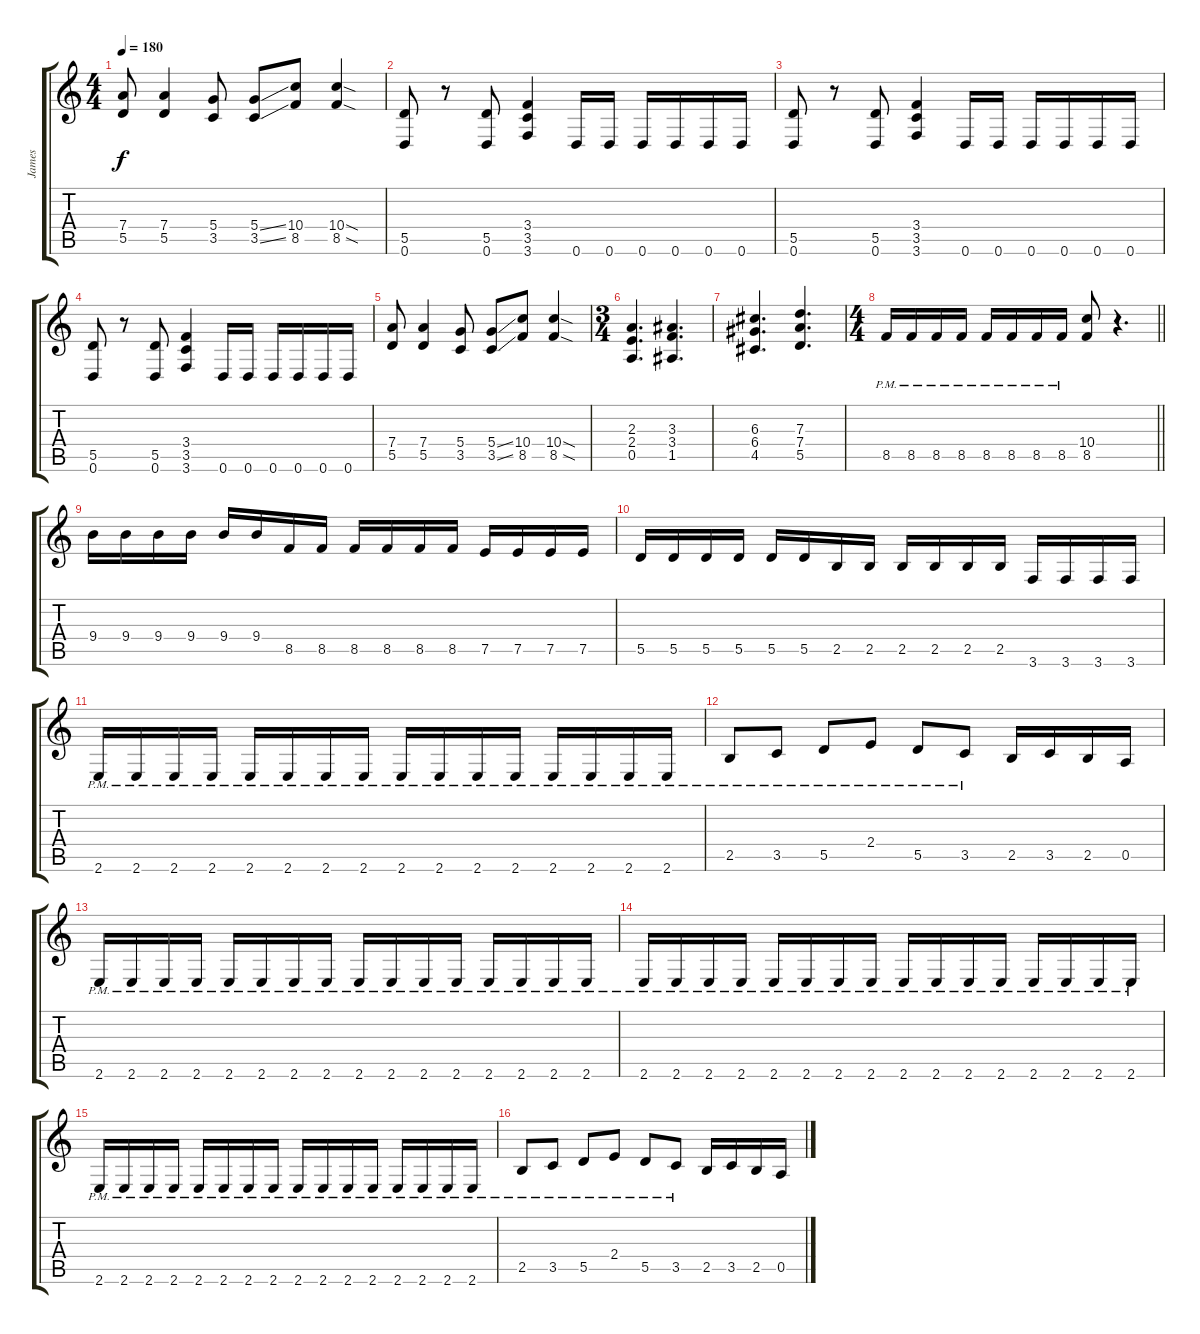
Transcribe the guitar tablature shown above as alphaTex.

\track ("James" "James") {instrument distortionguitar}
\staff {score tabs}
\tuning (E4 B3 G3 D3 A2 D2) {hide}
\ts (4 4)
\tempo 180
\clef g2
\ks c
(7.4 5.5).8{dy f} (7.4 5.5).4 (5.4 3.5).8 (5.4{ss} 3.5{ss}).8 (10.4 8.5).8 (10.4{sod} 8.5{sod}).4 |
(5.5 0.6).8 r.8 (5.5 0.6).8 (3.4 3.5 3.6).4 0.6.16 0.6.16 0.6.16 0.6.16 0.6.16 0.6.16 |
(5.5 0.6).8 r.8 (5.5 0.6).8 (3.4 3.5 3.6).4 0.6.16 0.6.16 0.6.16 0.6.16 0.6.16 0.6.16 |
(5.5 0.6).8 r.8 (5.5 0.6).8 (3.4 3.5 3.6).4 0.6.16 0.6.16 0.6.16 0.6.16 0.6.16 0.6.16 |
(7.4 5.5).8 (7.4 5.5).4 (5.4 3.5).8 (5.4{ss} 3.5{ss}).8 (10.4 8.5).8 (10.4{sod} 8.5{sod}).4 |
\ts (3 4)
(2.3 2.4 0.5).4{d} (3.3 3.4 1.5).4{d} |
(6.3 6.4 4.5).4{d} (7.3 7.4 5.5).4{d} |
\ts (4 4)
\barLineRight lightlight
8.5{pm}.16 8.5{pm}.16 8.5{pm}.16 8.5{pm}.16 8.5{pm}.16 8.5{pm}.16 8.5{pm}.16 8.5{pm}.16 (10.4 8.5).8 r.4{d} |
\section ("" "")
9.4.16 9.4.16 9.4.16 9.4.16 9.4.16 9.4.16 8.5.16 8.5.16 8.5.16 8.5.16 8.5.16 8.5.16 7.5.16 7.5.16 7.5.16 7.5.16 |
5.5.16 5.5.16 5.5.16 5.5.16 5.5.16 5.5.16 2.5.16 2.5.16 2.5.16 2.5.16 2.5.16 2.5.16 3.6.16 3.6.16 3.6.16 3.6.16 |
2.6{pm}.16 2.6{pm}.16 2.6{pm}.16 2.6{pm}.16 2.6{pm}.16 2.6{pm}.16 2.6{pm}.16 2.6{pm}.16 2.6{pm}.16 2.6{pm}.16 2.6{pm}.16 2.6{pm}.16 2.6{pm}.16 2.6{pm}.16 2.6{pm}.16 2.6{pm}.16 |
2.5{pm}.8 3.5{pm}.8 5.5{pm}.8 2.4{pm}.8 5.5{pm}.8 3.5{pm}.8 2.5.16 3.5.16 2.5.16 0.5.16 |
2.6{pm}.16 2.6{pm}.16 2.6{pm}.16 2.6{pm}.16 2.6{pm}.16 2.6{pm}.16 2.6{pm}.16 2.6{pm}.16 2.6{pm}.16 2.6{pm}.16 2.6{pm}.16 2.6{pm}.16 2.6{pm}.16 2.6{pm}.16 2.6{pm}.16 2.6{pm}.16 |
2.6{pm}.16 2.6{pm}.16 2.6{pm}.16 2.6{pm}.16 2.6{pm}.16 2.6{pm}.16 2.6{pm}.16 2.6{pm}.16 2.6{pm}.16 2.6{pm}.16 2.6{pm}.16 2.6{pm}.16 2.6{pm}.16 2.6{pm}.16 2.6{pm}.16 2.6{pm}.16 |
2.6{pm}.16 2.6{pm}.16 2.6{pm}.16 2.6{pm}.16 2.6{pm}.16 2.6{pm}.16 2.6{pm}.16 2.6{pm}.16 2.6{pm}.16 2.6{pm}.16 2.6{pm}.16 2.6{pm}.16 2.6{pm}.16 2.6{pm}.16 2.6{pm}.16 2.6{pm}.16 |
2.5{pm}.8 3.5{pm}.8 5.5{pm}.8 2.4{pm}.8 5.5{pm}.8 3.5{pm}.8 2.5.16 3.5.16 2.5.16 0.5.16
